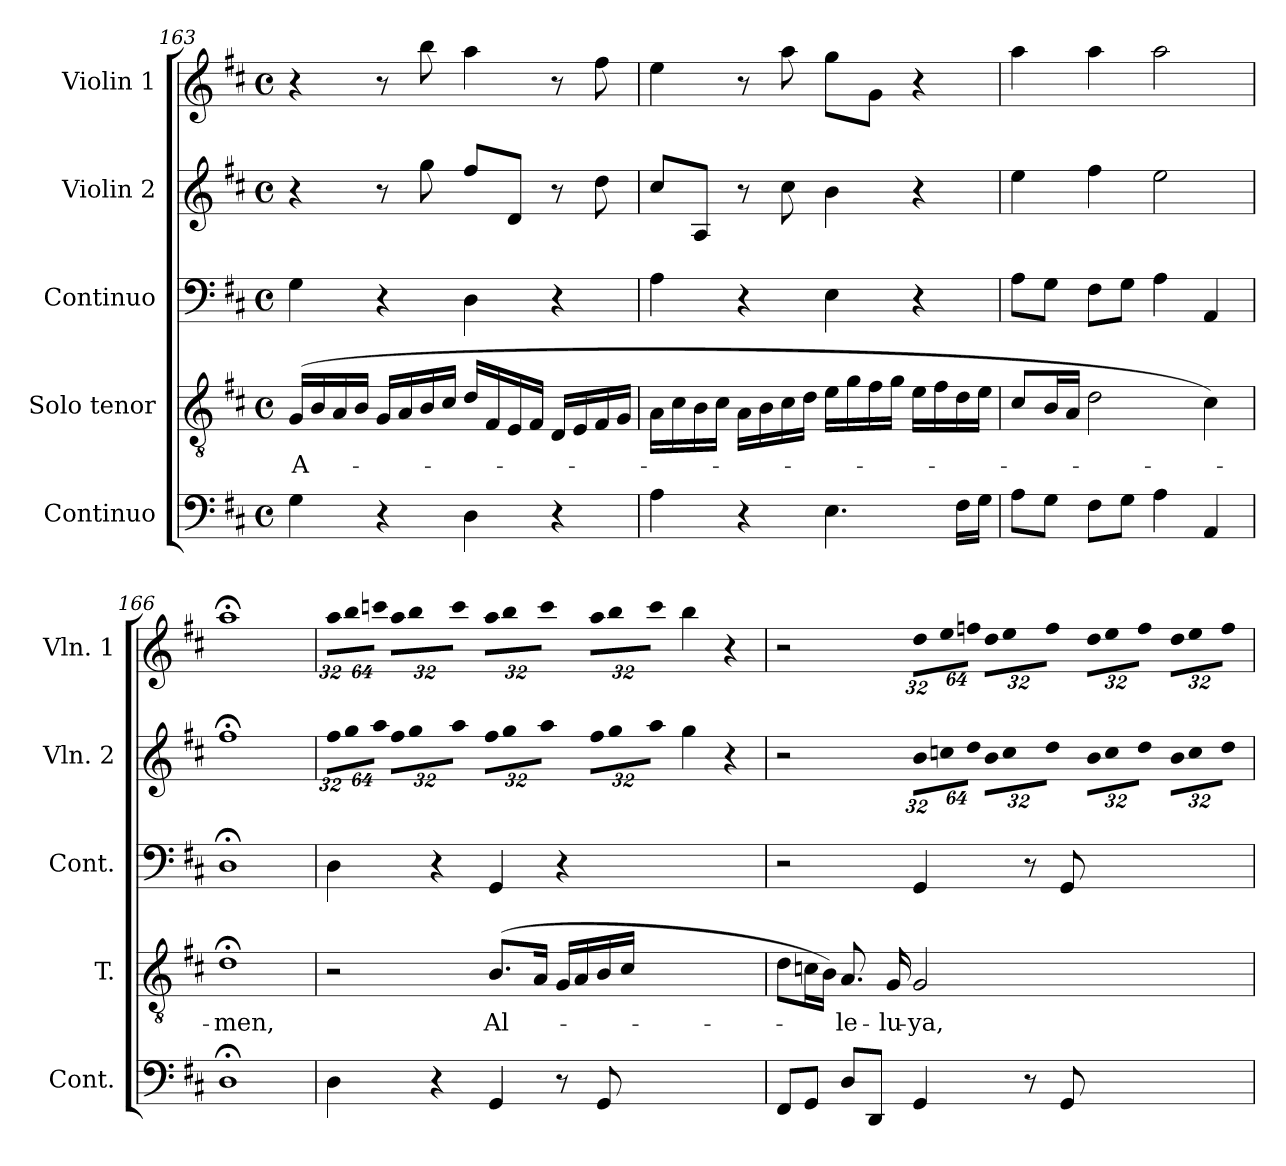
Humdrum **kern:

**kern	**kern	**text	**kern	**kern	**kern
*part5	*part4	*part4	*part3	*part2	*part1
*staff5	*staff4	*staff4	*staff3	*staff2	*staff1
*I"Continuo	*I"Solo tenor	*	*I"Continuo	*I"Violin 2	*I"Violin 1
*I'Cont.	*I'T.	*	*I'Cont.	*I'Vln. 2	*I'Vln. 1
!!LO:PB:g=z
*clefF4	*clefGv2	*	*clefF4	*clefG2	*clefG2
*	*ITrd7c12	*	*	*	*
*k[f#c#]	*k[f#c#]	*	*k[f#c#]	*k[f#c#]	*k[f#c#]
*D:	*D:	*	*D:	*D:	*D:
*M4/4	*M4/4	*	*M4/4	*M4/4	*M4/4
*met(c)	*met(c)	*	*met(c)	*met(c)	*met(c)
=163	=163	=163	=163	=163	=163
!	!	!LO:LY:b:color=#000000	!	!	!
4Gi\	(16GGi/LL	A-	4Gi\	4r	4r
.	16BBi/	.	.	.	.
.	16AAi/	.	.	.	.
.	16BBi/JJ	.	.	.	.
4r	16GGi/LL	.	4r	8r	8r
.	16AAi/	.	.	.	.
.	16BBi/	.	.	8ggi\	8bbi\
.	16C#i/JJ	.	.	.	.
4Di\	16Di/LL	.	4Di\	8ff#i/L	4aai\
.	16FF#i/	.	.	.	.
.	16EEi/	.	.	8di/J	.
.	16FF#i/JJ	.	.	.	.
4r	16DDi/LL	.	4r	8r	8r
.	16EEi/	.	.	.	.
.	16FF#i/	.	.	8ddi\	8ff#i\
.	16GGi/JJ	.	.	.	.
=164	=164	=164	=164	=164	=164
4Ai\	16AAi\LL	.	4Ai\	8cc#i/L	4eei\
.	16C#i\	.	.	.	.
.	16BBi\	.	.	8Ai/J	.
.	16C#i\JJ	.	.	.	.
4r	16AAi\LL	.	4r	8r	8r
.	16BBi\	.	.	.	.
.	16C#i\	.	.	8cc#i\	8aai\
.	16Di\JJ	.	.	.	.
4.Ei\	16Ei\LL	.	4Ei\	4bi\	8ggi\L
.	16Gi\	.	.	.	.
.	16F#i\	.	.	.	8gi\J
.	16Gi\JJ	.	.	.	.
.	16Ei\LL	.	4r	4r	4r
.	16F#i\	.	.	.	.
16F#i\LL	16Di\	.	.	.	.
16Gi\JJ	16Ei\JJ	.	.	.	.
=165	=165	=165	=165	=165	=165
8Ai\L	8C#i/L	.	8Ai\L	4eei\	4aai\
8Gi\J	16BBi/L	.	8Gi\J	.	.
.	16AAi/JJ	.	.	.	.
8F#i\L	2Di\	.	8F#i\L	4ff#i\	4aai\
8Gi\J	.	.	8Gi\J	.	.
4Ai\	.	.	4Ai\	2eei\	2aai\
4AAi/	4C#i\)	.	4AAi/	.	.
=166	=166	=166	=166	=166	=166
!	!	!LO:LY:b:color=#000000	!	!	!
1D;i	1D;i	-men,	1D;i	1ff#;i	1aa;i
!!LO:LB:g=z
=167	=167	=167	=167	=167	=167
*	*	*	*	*Xbrackettup	*
!	!	!	!	!LO:N:vis=16	!
*	*	*	*	*	*Xbrackettup
!	!	!	!	!	!LO:N:vis=16
4Di\	2r	.	4Di\	512%21ff#i\LL	512%21aai\LL
!	!	!	!	!LO:N:vis=16	!LO:N:vis=16
.	.	.	.	1024%43ggi\	1024%43bbi\
!	!	!	!	!LO:N:vis=16	!LO:N:vis=16
.	.	.	.	1024%43aai\JJ	1024%43cccni\JJ
!	!	!	!	!LO:N:vis=16	!LO:N:vis=16
.	.	.	.	512%21ff#i\LL	512%21aai\LL
!	!	!	!	!LO:N:vis=16	!LO:N:vis=16
.	.	.	.	1024%43ggi\	1024%43bbi\
!	!	!	!	!LO:N:vis=16	!LO:N:vis=16
.	.	.	.	1024%43aai\JJ	1024%43ccci\JJ
!	!	!	!	!LO:N:vis=16	!LO:N:vis=16
4r	.	.	4r	512%21ff#i\LL	512%21aai\LL
!	!	!	!	!LO:N:vis=16	!LO:N:vis=16
.	.	.	.	1024%43ggi\	1024%43bbi\
!	!	!	!	!LO:N:vis=16	!LO:N:vis=16
.	.	.	.	1024%43aai\JJ	1024%43ccci\JJ
!	!	!	!	!LO:N:vis=16	!LO:N:vis=16
.	.	.	.	512%21ff#i\LL	512%21aai\LL
!	!	!	!	!LO:N:vis=16	!LO:N:vis=16
.	.	.	.	1024%43ggi\	1024%43bbi\
!	!	!	!	!LO:N:vis=16	!LO:N:vis=16
.	.	.	.	1024%43aai\JJ	1024%43ccci\JJ
!	!	!LO:LY:b:color=#000000	!	!	!
4GGi/	(8.BBi/L	Al-	4GGi/	4ggi\	4bbi\
.	16AAi/Jk	.	.	.	.
8r	16GGi/LL	.	4r	4r	4r
.	16AAi/	.	.	.	.
8GGi/	16BBi/	.	.	.	.
.	16C#i/JJ	.	.	.	.
=168	=168	=168	=168	=168	=168
8FF#i/L	8Di\L	.	2r	2r	2r
8GGi/J	16Cni\L	.	.	.	.
.	16BBi\JJ)	.	.	.	.
!	!	!LO:LY:b:color=#000000	!	!	!
8Di/L	8.AAi/	-le-	.	.	.
8DDi/J	.	.	.	.	.
!	!	!LO:LY:b:color=#000000	!	!	!
.	16GGi/	-lu-	.	.	.
!	!	!LO:LY:b:color=#000000	!	!LO:N:vis=16	!LO:N:vis=16
4GGi/	2GGi/	-ya,	4GGi/	512%21bi\LL	512%21ddi\LL
!	!	!	!	!LO:N:vis=16	!LO:N:vis=16
.	.	.	.	1024%43cci\	1024%43eei\
!	!	!	!	!LO:N:vis=16	!LO:N:vis=16
.	.	.	.	1024%43ddi\JJ	1024%43ffi\JJ
!	!	!	!	!LO:N:vis=16	!LO:N:vis=16
.	.	.	.	512%21bi\LL	512%21ddi\LL
!	!	!	!	!LO:N:vis=16	!LO:N:vis=16
.	.	.	.	1024%43cci\	1024%43eei\
!	!	!	!	!LO:N:vis=16	!LO:N:vis=16
.	.	.	.	1024%43ddi\JJ	1024%43ffi\JJ
!	!	!	!	!LO:N:vis=16	!LO:N:vis=16
8r	.	.	8r	512%21bi\LL	512%21ddi\LL
!	!	!	!	!LO:N:vis=16	!LO:N:vis=16
.	.	.	.	1024%43cci\	1024%43eei\
!	!	!	!	!LO:N:vis=16	!LO:N:vis=16
.	.	.	.	1024%43ddi\JJ	1024%43ffi\JJ
!	!	!	!	!LO:N:vis=16	!LO:N:vis=16
8GGi/	.	.	8GGi/	512%21bi\LL	512%21ddi\LL
!	!	!	!	!LO:N:vis=16	!LO:N:vis=16
.	.	.	.	1024%43cci\	1024%43eei\
!	!	!	!	!LO:N:vis=16	!LO:N:vis=16
.	.	.	.	1024%43ddi\JJ	1024%43ffi\JJ
=	=	=	=	=	=
*-	*-	*-	*-	*-	*-
